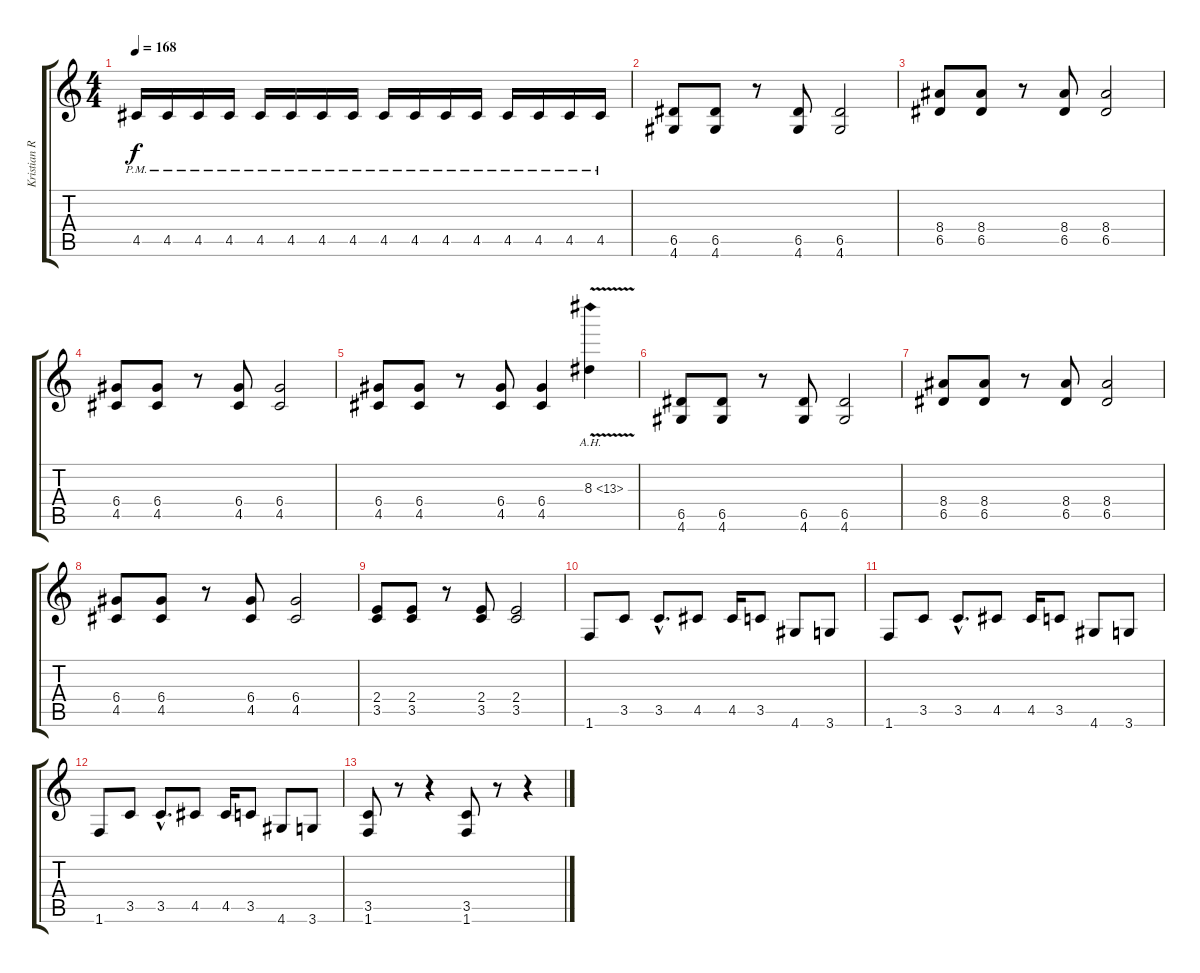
\track ("Kristian Ranta" "Kristian R") {instrument distortionguitar}
\staff {score tabs}
\tuning (E4 B3 G3 D3 A2 E2) {hide}
\ts (4 4)
\tempo 168
\clef g2
\ks c
4.5{pm}.16{dy f} 4.5{pm}.16 4.5{pm}.16 4.5{pm}.16 4.5{pm}.16 4.5{pm}.16 4.5{pm}.16 4.5{pm}.16 4.5{pm}.16 4.5{pm}.16 4.5{pm}.16 4.5{pm}.16 4.5{pm}.16 4.5{pm}.16 4.5{pm}.16 4.5{pm}.16 |
(6.5 4.6).8 (6.5 4.6).8 r.8 (6.5 4.6).8 (6.5 4.6).2 |
(8.4 6.5).8 (8.4 6.5).8 r.8 (8.4 6.5).8 (8.4 6.5).2 |
(6.4 4.5).8 (6.4 4.5).8 r.8 (6.4 4.5).8 (6.4 4.5).2 |
(6.4 4.5).8 (6.4 4.5).8 r.8 (6.4 4.5).8 (6.4 4.5).4 8.3{ah 5 v}.4 |
(6.5 4.6).8 (6.5 4.6).8 r.8 (6.5 4.6).8 (6.5 4.6).2 |
(8.4 6.5).8 (8.4 6.5).8 r.8 (8.4 6.5).8 (8.4 6.5).2 |
(6.4 4.5).8 (6.4 4.5).8 r.8 (6.4 4.5).8 (6.4 4.5).2 |
(2.4 3.5).8 (2.4 3.5).8 r.8 (2.4 3.5).8 (2.4 3.5).2 |
1.6.8 3.5.8 3.5{hac}.8{d} 4.5.8 4.5.16 3.5.8 4.6.8 3.6.8 |
1.6.8 3.5.8 3.5{hac}.8{d} 4.5.8 4.5.16 3.5.8 4.6.8 3.6.8 |
1.6.8 3.5.8 3.5{hac}.8{d} 4.5.8 4.5.16 3.5.8 4.6.8 3.6.8 |
(3.5 1.6).8 r.8 r.4 (3.5 1.6).8 r.8 r.4
